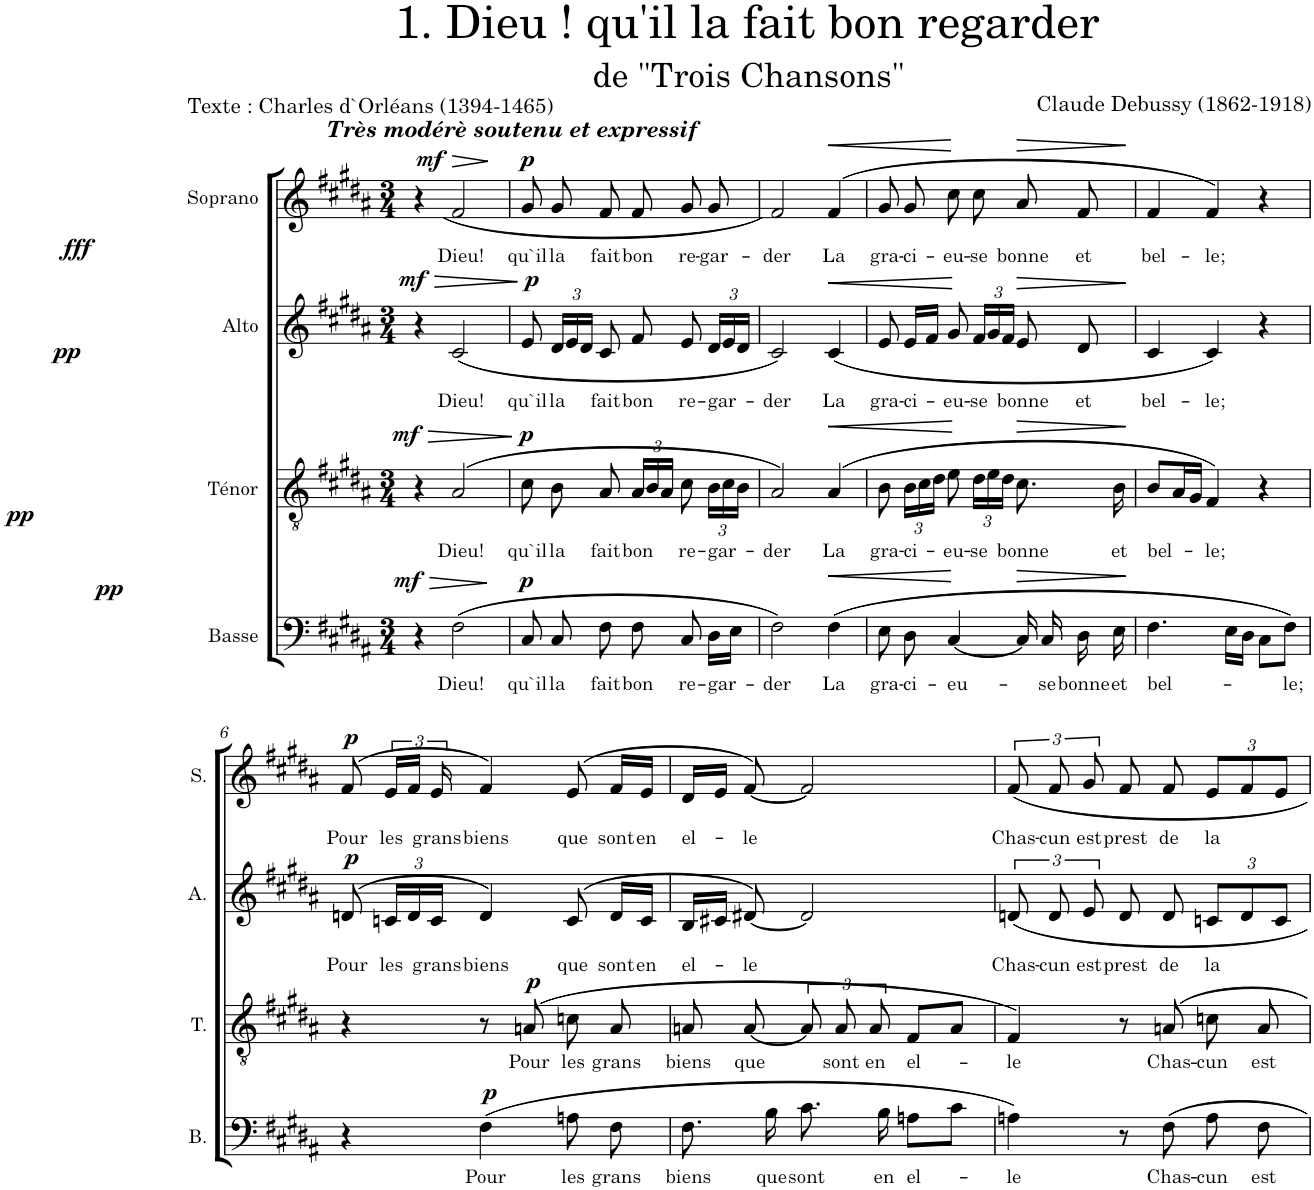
**kern	**text	**dynam	**kern	**text	**dynam	**kern	**text	**dynam	**kern	**text	**dynam
*part4	*part4	*part4	*part3	*part3	*part3	*part2	*part2	*part2	*part1	*part1	*part1
*staff4	*staff4	*staff4	*staff3	*staff3	*staff3	*staff2	*staff2	*staff2	*staff1	*staff1	*staff1
*I"Basse	*	*	*I"Ténor	*	*	*I"Alto	*	*	*I"Soprano	*	*
*I'B.	*	*	*I'T.	*	*	*I'A.	*	*	*I'S.	*	*
*clefF4	*	*	*clefGv2	*	*	*clefG2	*	*	*clefG2	*	*
*k[f#c#g#d#a#]	*	*	*k[f#c#g#d#a#]	*	*	*k[f#c#g#d#a#]	*	*	*k[f#c#g#d#a#]	*	*
*M3/4	*	*	*M3/4	*	*	*M3/4	*	*	*M3/4	*	*
=1	=1	=1	=1	=1	=1	=1	=1	=1	=1	=1	=1
!	!	!	!	!	!	!	!	!	!LO:TX:a:Bi:t=Très modérè soutenu et expressif	!	!
!	!	!LO:HP:b	!	!	!LO:HP:b	!	!	!LO:HP:b	!	!	!
!	!	!LO:DY:n=1:a	!	!	!LO:DY:n=1:a	!	!	!LO:DY:n=1:a	!	!	!
4r	.	> mf	4r	.	> mf	4r	.	> mf	4r	.	.
!	!LO:LY:b	!LO:DY:n=2:a	!	!LO:LY:b	!LO:DY:n=2:b	!	!LO:LY:b	!LO:DY:n=2:b	!	!LO:LY:b	!LO:HP:b
!	!	!	!	!	!	!	!	!	!	!	!LO:DY:n=1:b
!	!	!	!	!	!	!	!	!	!	!	!LO:DY:n=2:a
(2F#\	Dieu!	pp	(2A#/	Dieu!	pp	(2c#/	Dieu!	pp	(2f#/	Dieu!	> fff mf
.	.	]	.	.	]	.	.	]	.	.	]
=2	=2	=2	=2	=2	=2	=2	=2	=2	=2	=2	=2
!	!LO:LY:b	!LO:DY:a	!	!LO:LY:b	!LO:DY:a	!	!LO:LY:b	!LO:DY:a	!	!LO:LY:b	!LO:DY:a
8C#/	qu`il	p	8c#\	qu`il	p	8e/	qu`il	p	8g#/	qu`il	p
!	!LO:LY:b	!	!	!LO:LY:b	!	!	!	!	!	!	!
*	*	*	*	*	*	*Xbrackettup	*	*	*	*	*
!	!	!	!	!	!	!	!LO:LY:b	!	!	!LO:LY:b	!
8C#/	la	.	8B\	la	.	24d#/LL	la	.	8g#/	la	.
.	.	.	.	.	.	24e/	.	.	.	.	.
.	.	.	.	.	.	24d#/JJ	.	.	.	.	.
!	!LO:LY:b	!	!	!LO:LY:b	!	!	!LO:LY:b	!	!	!LO:LY:b	!
8F#\	fait	.	8A#/	fait	.	8c#/	fait	.	8f#/	fait	.
!	!LO:LY:b	!	!	!	!	!	!	!	!	!	!
*	*	*	*Xbrackettup	*	*	*	*	*	*	*	*
!	!	!	!	!LO:LY:b	!	!	!LO:LY:b	!	!	!LO:LY:b	!
8F#\	bon	.	24A#/LL	bon	.	8f#/	bon	.	8f#/	bon	.
.	.	.	24B/	.	.	.	.	.	.	.	.
.	.	.	24A#/JJ	.	.	.	.	.	.	.	.
!	!LO:LY:b	!	!	!LO:LY:b	!	!	!LO:LY:b	!	!	!LO:LY:b	!
8C#/	re-	.	8c#\	re-	.	8e/	re-	.	8g#/	re-	.
!	!LO:LY:b	!	!	!LO:LY:b	!	!	!LO:LY:b	!	!	!LO:LY:b	!
16D#\LL	-gar-	.	24B\LL	-gar-	.	24d#/LL	-gar-	.	8g#/	-gar-	.
.	.	.	24c#\	.	.	24e/	.	.	.	.	.
16E\JJ	.	.	.	.	.	.	.	.	.	.	.
.	.	.	24B\JJ	.	.	24d#/JJ	.	.	.	.	.
=3	=3	=3	=3	=3	=3	=3	=3	=3	=3	=3	=3
!	!LO:LY:b	!	!	!LO:LY:b	!	!	!LO:LY:b	!	!	!LO:LY:b	!
2F#\)	-der	.	2A#/)	-der	.	2c#/)	-der	.	2f#/)	-der	.
!	!LO:LY:b	!LO:HP:b	!	!LO:LY:b	!LO:HP:b	!	!LO:LY:b	!LO:HP:b	!	!LO:LY:b	!LO:HP:b
(4F#\	La	<	(4A#/	La	<	(4c#/	La	<	(4f#/	La	<
=4	=4	=4	=4	=4	=4	=4	=4	=4	=4	=4	=4
!	!LO:LY:b	!	!	!LO:LY:b	!	!	!LO:LY:b	!	!	!LO:LY:b	!
8E\	gra-	.	8B\	gra-	.	8e/	gra-	.	8g#/	gra-	.
!	!LO:LY:b	!	!	!LO:LY:b	!	!	!LO:LY:b	!	!	!LO:LY:b	!
8D#\	-ci-	.	24B\LL	-ci-	.	16e/LL	-ci-	.	8g#/	-ci-	.
.	.	.	24c#\	.	.	.	.	.	.	.	.
.	.	.	.	.	.	16f#/JJ	.	.	.	.	.
.	.	.	24d#\JJ	.	.	.	.	.	.	.	.
!	!LO:LY:b	!	!	!LO:LY:b	!	!	!LO:LY:b	!	!	!LO:LY:b	!
[4C#/	-eu-	.	8e\	-eu-	.	8g#/	-eu-	.	8cc#\	-eu-	.
!	!	!	!	!LO:LY:b	!	!	!LO:LY:b	!	!	!LO:LY:b	!
.	.	.	24d#\LL	-se	.	24f#/LL	-se	.	8cc#\	-se	.
.	.	.	24e\	.	.	24g#/	.	.	.	.	.
.	.	.	24d#\JJ	.	.	24f#/JJ	.	.	.	.	.
!	!	!LO:HP:n=1:b	!	!LO:LY:b	!LO:HP:n=1:b	!	!LO:LY:b	!LO:HP:n=1:b	!	!LO:LY:b	!LO:HP:n=1:b
16C#/]	.	[ >	8.c#\	bonne	[ >	8e/	bonne	[ >	8a#/	bonne	[ >
!	!LO:LY:b	!	!	!	!	!	!	!	!	!	!
16C#/	-se	.	.	.	.	.	.	.	.	.	.
!	!LO:LY:b	!	!	!	!	!	!LO:LY:b	!	!	!LO:LY:b	!
16D#\	bonne	.	.	.	.	8d#/	et	.	8f#/	et	.
!	!LO:LY:b	!	!	!LO:LY:b	!	!	!	!	!	!	!
16E\	et	.	16B\	et	.	.	.	.	.	.	.
.	.	]	.	.	]	.	.	]	.	.	]
=5	=5	=5	=5	=5	=5	=5	=5	=5	=5	=5	=5
!	!LO:LY:b	!	!	!LO:LY:b	!	!	!LO:LY:b	!	!	!LO:LY:b	!
4.F#\	bel-	.	8B/L	bel-	.	4c#/	bel-	.	4f#/	bel-	.
.	.	.	16A#/L	.	.	.	.	.	.	.	.
.	.	.	16G#/JJ	.	.	.	.	.	.	.	.
!	!	!	!	!LO:LY:b	!	!	!LO:LY:b	!	!	!LO:LY:b	!
.	.	.	4F#/)	-le;	.	4c#/)	-le;	.	4f#/)	-le;	.
16E\LL	.	.	.	.	.	.	.	.	.	.	.
16D#\JJ	.	.	.	.	.	.	.	.	.	.	.
8C#\L	.	.	4r	.	.	4r	.	.	4r	.	.
!	!LO:LY:b	!	!	!	!	!	!	!	!	!	!
8F#\J)	-le;	.	.	.	.	.	.	.	.	.	.
!!LO:LB:g=z
=6	=6	=6	=6	=6	=6	=6	=6	=6	=6	=6	=6
!	!	!	!	!	!	!	!LO:LY:b	!LO:DY:a	!	!LO:LY:b	!LO:DY:a
4r	.	.	4r	.	.	(>8dn/	Pour	p	(>8f#/	Pour	p
!	!	!	!	!	!	!	!LO:LY:b	!	!	!LO:LY:b	!
.	.	.	.	.	.	24cn/LL	les	.	24e/LL	les	.
.	.	.	.	.	.	24d/	.	.	24f#/JJ	.	.
!	!	!	!	!	!	!	!LO:LY:b	!	!	!LO:LY:b	!
.	.	.	.	.	.	24c/JJ	grans	.	24e/	grans	.
!	!LO:LY:b	!LO:DY:a	!	!	!	!	!LO:LY:b	!	!	!LO:LY:b	!
(4F#\	Pour	p	8r	.	.	4d/)	biens	.	4f#/)	biens	.
!	!	!	!	!LO:LY:b	!LO:DY:a	!	!	!	!	!	!
.	.	.	(8An/	Pour	p	.	.	.	.	.	.
!	!LO:LY:b	!	!	!LO:LY:b	!	!	!LO:LY:b	!	!	!LO:LY:b	!
8An\	les	.	8cn\	les	.	(>8c/	que	.	(>8e/	que	.
!	!LO:LY:b	!	!	!LO:LY:b	!	!	!LO:LY:b	!	!	!LO:LY:b	!
8F#\	grans	.	8A/	grans	.	16d/LL	sont	.	16f#/LL	sont	.
!	!	!	!	!	!	!	!LO:LY:b	!	!	!LO:LY:b	!
.	.	.	.	.	.	16c/JJ	en	.	16e/JJ	en	.
=7	=7	=7	=7	=7	=7	=7	=7	=7	=7	=7	=7
!	!LO:LY:b	!	!	!LO:LY:b	!	!	!LO:LY:b	!	!	!LO:LY:b	!
8.F#\	biens	.	8An/	biens	.	16B/LL	el-	.	16d#/LL	el-	.
.	.	.	.	.	.	16c#X/JJ	.	.	16e/JJ	.	.
!	!	!	!	!LO:LY:b	!	!	!LO:LY:b	!	!	!LO:LY:b	!
.	.	.	[8A/	que	.	[8d#X/)	-le	.	[8f#/)	-le	.
!	!LO:LY:b	!	!	!	!	!	!	!	!	!	!
16B\	que	.	.	.	.	.	.	.	.	.	.
!	!LO:LY:b	!	!	!	!	!	!	!	!	!	!
*	*	*	*brackettup	*	*	*	*	*	*	*	*
8.c#\	sont	.	12A/]	.	.	2d#/]	.	.	2f#/]	.	.
!	!	!	!	!LO:LY:b	!	!	!	!	!	!	!
.	.	.	12A/	sont	.	.	.	.	.	.	.
!	!	!	!	!LO:LY:b	!	!	!	!	!	!	!
.	.	.	12A/	en	.	.	.	.	.	.	.
!	!LO:LY:b	!	!	!	!	!	!	!	!	!	!
16B\	en	.	.	.	.	.	.	.	.	.	.
!	!LO:LY:b	!	!	!LO:LY:b	!	!	!	!	!	!	!
8An\L	el-	.	8F#/L	el-	.	.	.	.	.	.	.
8c#\J	.	.	8A/J	.	.	.	.	.	.	.	.
=8	=8	=8	=8	=8	=8	=8	=8	=8	=8	=8	=8
!	!LO:LY:b	!	!	!LO:LY:b	!	!	!	!	!	!	!
*	*	*	*	*	*	*brackettup	*	*	*	*	*
!	!	!	!	!	!	!	!LO:LY:b	!	!	!LO:LY:b	!
4An\)	-le	.	4F#/)	-le	.	12dn/	Chas-	.	12f#/	Chas-	.
!	!	!	!	!	!	!	!LO:LY:b	!	!	!LO:LY:b	!
.	.	.	.	.	.	12d/	-cun	.	12f#/	-cun	.
!	!	!	!	!	!	!	!LO:LY:b	!	!	!LO:LY:b	!
.	.	.	.	.	.	12e/	est	.	12g#/	est	.
!	!	!	!	!	!	!	!LO:LY:b	!	!	!LO:LY:b	!
8r	.	.	8r	.	.	8d/	prest	.	8f#/	prest	.
!	!LO:LY:b	!	!	!LO:LY:b	!	!	!LO:LY:b	!	!	!LO:LY:b	!
8F#\	Chas-	.	8An/	Chas-	.	8d/	de	.	8f#/	de	.
!	!LO:LY:b	!	!	!LO:LY:b	!	!	!	!	!	!	!
*	*	*	*	*	*	*Xbrackettup	*	*	*	*	*
!	!	!	!	!	!	!	!LO:LY:b	!	!	!	!
*	*	*	*	*	*	*	*	*	*Xbrackettup	*	*
!	!	!	!	!	!	!	!	!	!	!LO:LY:b	!
8A\	-cun	.	8cn\	-cun	.	12cn/L	la	.	12e/L	la	.
.	.	.	.	.	.	12d/	.	.	12f#/	.	.
!	!LO:LY:b	!	!	!LO:LY:b	!	!	!	!	!	!	!
8F#\	est	.	8A/	est	.	.	.	.	.	.	.
.	.	.	.	.	.	12c/J	.	.	12e/J	.	.
=	=	=	=	=	=	=	=	=	=	=	=
*-	*-	*-	*-	*-	*-	*-	*-	*-	*-	*-	*-
